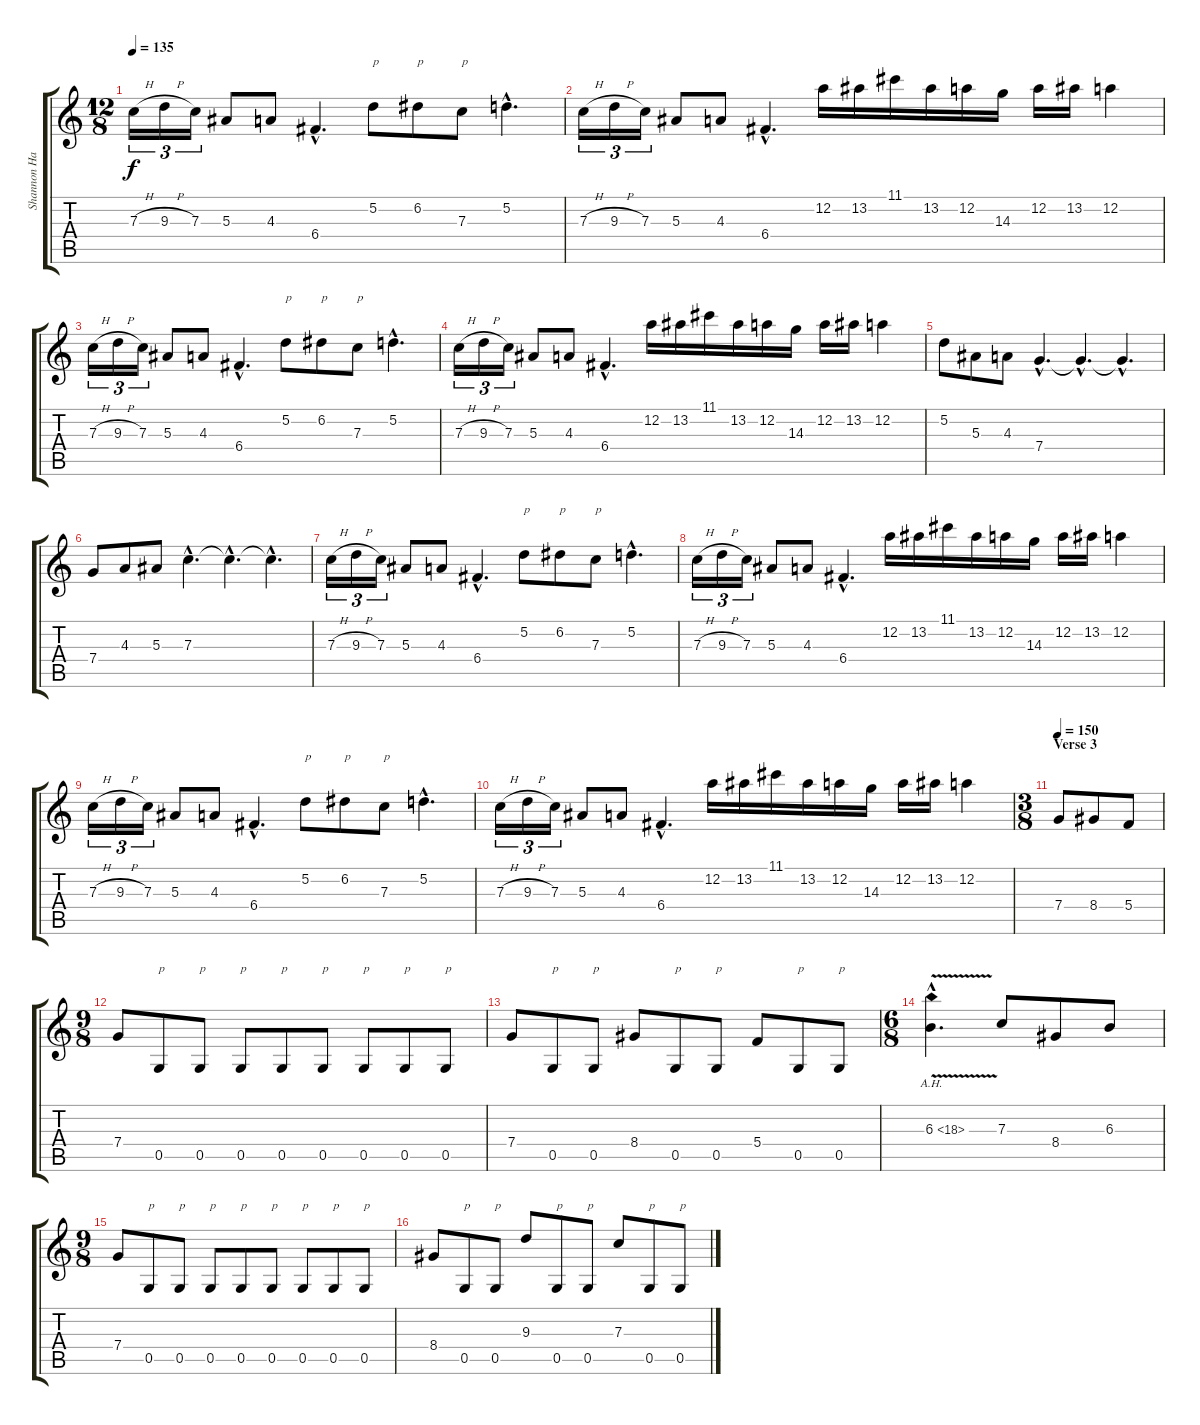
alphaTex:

\track ("Shannon Hamm" "Shannon Ha") {instrument distortionguitar}
\staff {score tabs}
\tuning (D4 A3 F3 C3 G2 D2) {hide}
\ts (12 8)
\tempo 135
\clef g2
\ks c
7.3{h}.16{tu (3 2) dy f} 9.3{h}.16{tu (3 2)} 7.3.16{tu (3 2)} 5.3.8 4.3.8 6.4{hac}.4{d} 5.2.8{txt "p"} 6.2.8{txt "p"} 7.3.8{txt "p"} 5.2{hac}.4{d} |
7.3{h}.16{tu (3 2)} 9.3{h}.16{tu (3 2)} 7.3.16{tu (3 2)} 5.3.8 4.3.8 6.4{hac}.4{d} 12.2.16 13.2.16 11.1.16 13.2.16 12.2.16 14.3.16 12.2.16 13.2.16 12.2.4 |
7.3{h}.16{tu (3 2)} 9.3{h}.16{tu (3 2)} 7.3.16{tu (3 2)} 5.3.8 4.3.8 6.4{hac}.4{d} 5.2.8{txt "p"} 6.2.8{txt "p"} 7.3.8{txt "p"} 5.2{hac}.4{d} |
7.3{h}.16{tu (3 2)} 9.3{h}.16{tu (3 2)} 7.3.16{tu (3 2)} 5.3.8 4.3.8 6.4{hac}.4{d} 12.2.16 13.2.16 11.1.16 13.2.16 12.2.16 14.3.16 12.2.16 13.2.16 12.2.4 |
5.2.8 5.3.8 4.3.8 7.4{hac}.4{d} 7.4{hac t}.4{d} 7.4{hac t}.4{d} |
7.4.8 4.3.8 5.3.8 7.3{hac}.4{d} 7.3{hac t}.4{d} 7.3{hac t}.4{d} |
7.3{h}.16{tu (3 2)} 9.3{h}.16{tu (3 2)} 7.3.16{tu (3 2)} 5.3.8 4.3.8 6.4{hac}.4{d} 5.2.8{txt "p"} 6.2.8{txt "p"} 7.3.8{txt "p"} 5.2{hac}.4{d} |
7.3{h}.16{tu (3 2)} 9.3{h}.16{tu (3 2)} 7.3.16{tu (3 2)} 5.3.8 4.3.8 6.4{hac}.4{d} 12.2.16 13.2.16 11.1.16 13.2.16 12.2.16 14.3.16 12.2.16 13.2.16 12.2.4 |
7.3{h}.16{tu (3 2)} 9.3{h}.16{tu (3 2)} 7.3.16{tu (3 2)} 5.3.8 4.3.8 6.4{hac}.4{d} 5.2.8{txt "p"} 6.2.8{txt "p"} 7.3.8{txt "p"} 5.2{hac}.4{d} |
7.3{h}.16{tu (3 2)} 9.3{h}.16{tu (3 2)} 7.3.16{tu (3 2)} 5.3.8 4.3.8 6.4{hac}.4{d} 12.2.16 13.2.16 11.1.16 13.2.16 12.2.16 14.3.16 12.2.16 13.2.16 12.2.4 |
\ts (3 8)
\section ("" "Verse 3")
\tempo 150
7.4.8 8.4.8 5.4.8 |
\ts (9 8)
7.4.8 0.5.8{txt "p"} 0.5.8{txt "p"} 0.5.8{txt "p"} 0.5.8{txt "p"} 0.5.8{txt "p"} 0.5.8{txt "p"} 0.5.8{txt "p"} 0.5.8{txt "p"} |
7.4.8 0.5.8{txt "p"} 0.5.8{txt "p"} 8.4.8 0.5.8{txt "p"} 0.5.8{txt "p"} 5.4.8 0.5.8{txt "p"} 0.5.8{txt "p"} |
\ts (6 8)
6.3{ah 12 v hac}.4{d} 7.3.8 8.4.8 6.3.8 |
\ts (9 8)
7.4.8 0.5.8{txt "p"} 0.5.8{txt "p"} 0.5.8{txt "p"} 0.5.8{txt "p"} 0.5.8{txt "p"} 0.5.8{txt "p"} 0.5.8{txt "p"} 0.5.8{txt "p"} |
8.4.8 0.5.8{txt "p"} 0.5.8{txt "p"} 9.3.8 0.5.8{txt "p"} 0.5.8{txt "p"} 7.3.8 0.5.8{txt "p"} 0.5.8{txt "p"}
